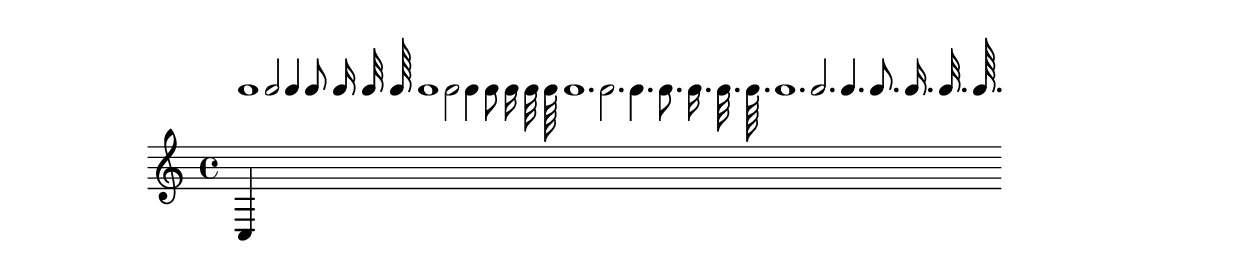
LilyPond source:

\header {

    texidoc = "The note markup function is used to make metronome
 markings. It works for a variety of flag dot and duration settings."
}
\version "1.9.1"

\score { \notes { c4^\markup {
    \note #0 #0 #1
    \note #1 #0 #1
    \note #2 #0 #1
    \note #3 #0 #1
    \note #4 #0 #1
    \note #5 #0 #1
    \note #6 #0 #1

    \note #0 #0 #-1
    \note #1 #0 #-1
    \note #2 #0 #-1
    \note #3 #0 #-1
    \note #4 #0 #-1
    \note #5 #0 #-1
    \note #6 #0 #-1

    \note #0 #1 #-1
    \note #1 #1 #-1
    \note #2 #1 #-1
    \note #3 #1 #-1
    \note #4 #1 #-1
    \note #5 #1 #-1
    \note #6 #1 #-1

    \note #0 #1 #1
    \note #1 #1 #1
    \note #2 #1 #1
    \note #3 #1 #1
    \note #4 #1 #1
    \note #5 #1 #1
    \note #6 #1 #1

}

} }
